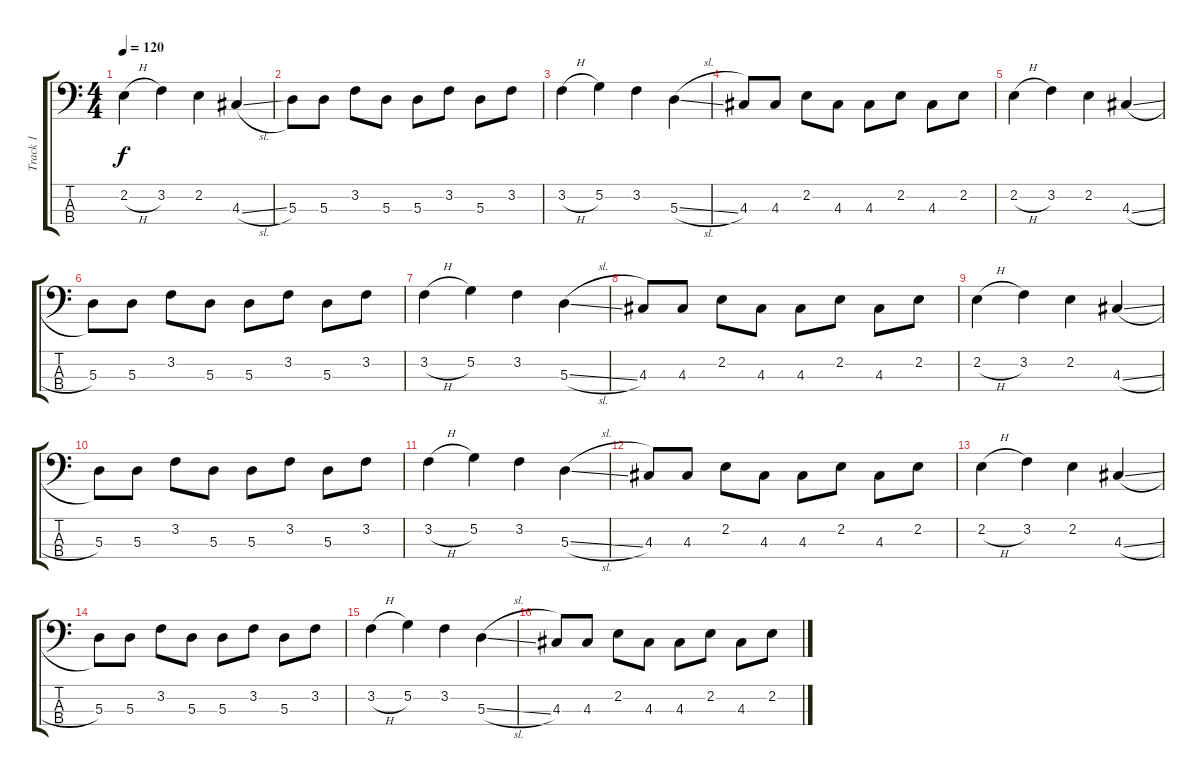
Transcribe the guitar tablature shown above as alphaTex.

\track ("Track 1" "Track 1") {instrument electricbassfinger}
\staff {score tabs}
\tuning (G2 D2 A1 E1) {hide}
\ts (4 4)
\tempo 120
\clef f4
\ks c
2.2{h}.4{dy f} 3.2.4 2.2.4 4.3{sl}.4 |
5.3.8 5.3.8 3.2.8 5.3.8 5.3.8 3.2.8 5.3.8 3.2.8 |
3.2{h}.4 5.2.4 3.2.4 5.3{sl}.4 |
4.3.8 4.3.8 2.2.8 4.3.8 4.3.8 2.2.8 4.3.8 2.2.8 |
2.2{h}.4 3.2.4 2.2.4 4.3{sl}.4 |
5.3.8 5.3.8 3.2.8 5.3.8 5.3.8 3.2.8 5.3.8 3.2.8 |
3.2{h}.4 5.2.4 3.2.4 5.3{sl}.4 |
4.3.8 4.3.8 2.2.8 4.3.8 4.3.8 2.2.8 4.3.8 2.2.8 |
2.2{h}.4 3.2.4 2.2.4 4.3{sl}.4 |
5.3.8 5.3.8 3.2.8 5.3.8 5.3.8 3.2.8 5.3.8 3.2.8 |
3.2{h}.4 5.2.4 3.2.4 5.3{sl}.4 |
4.3.8 4.3.8 2.2.8 4.3.8 4.3.8 2.2.8 4.3.8 2.2.8 |
2.2{h}.4 3.2.4 2.2.4 4.3{sl}.4 |
5.3.8 5.3.8 3.2.8 5.3.8 5.3.8 3.2.8 5.3.8 3.2.8 |
3.2{h}.4 5.2.4 3.2.4 5.3{sl}.4 |
4.3.8 4.3.8 2.2.8 4.3.8 4.3.8 2.2.8 4.3.8 2.2.8
